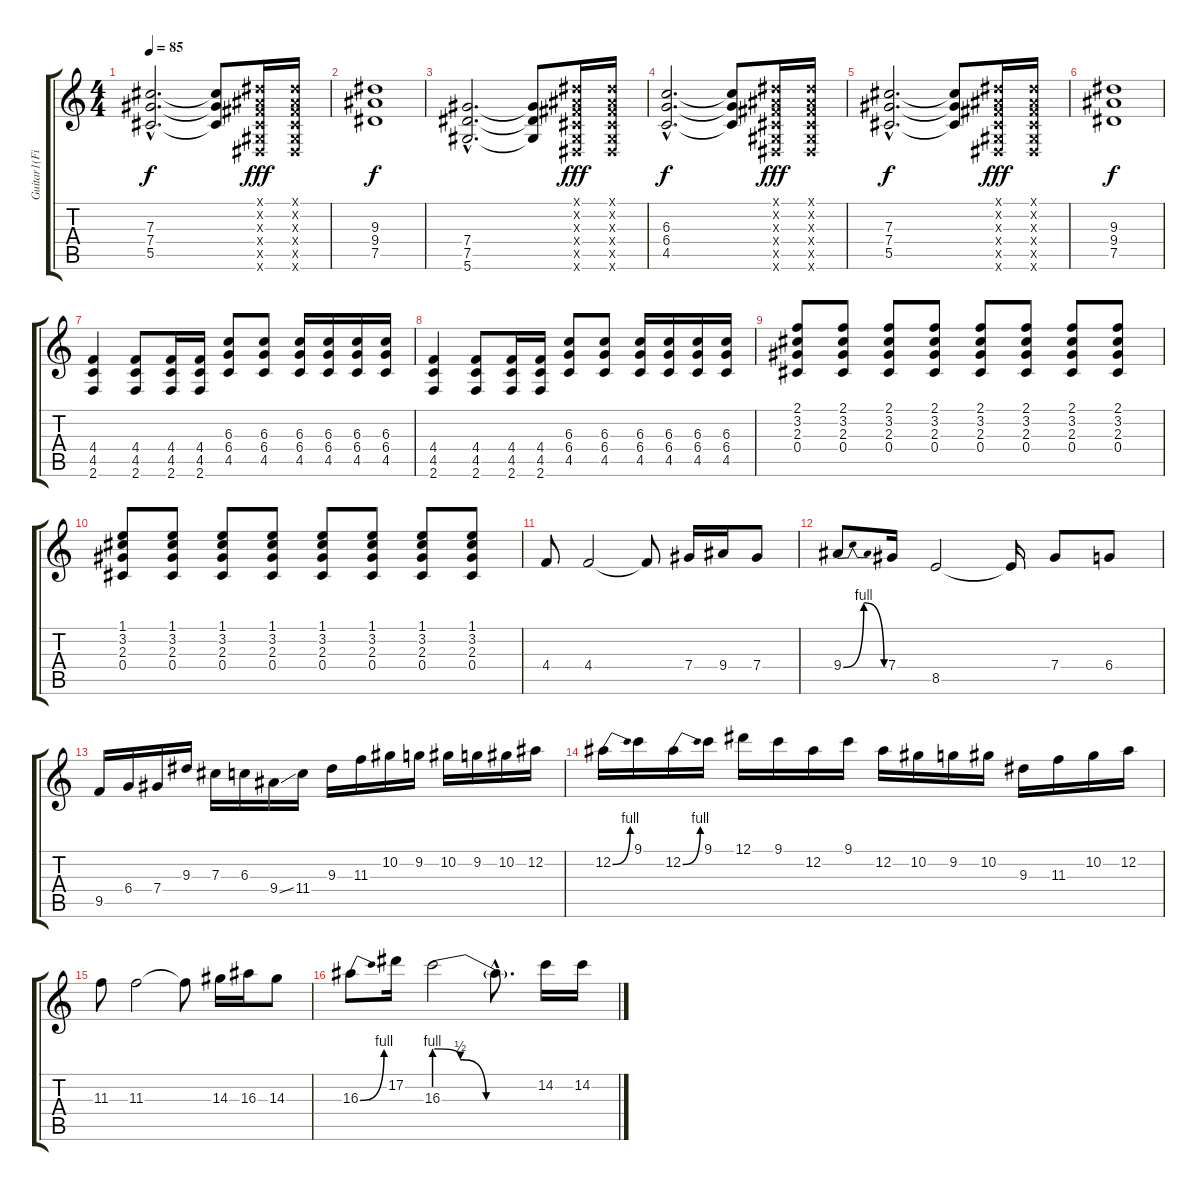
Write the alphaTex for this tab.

\track ("Guitar1(Fingering1)" "Guitar1(Fi") {instrument acousticguitarsteel}
\staff {score tabs}
\tuning (Eb4 Bb3 Gb3 Db3 Ab2 Eb2) {hide}
\ts (4 4)
\tempo 85
\clef g2
\ks c
(7.3{hac} 7.4{hac} 5.5{hac}).2{d dy f} (7.3{t} 7.4{t} 5.5{t}).8 (0.1{x} 0.2{x} 0.3{x} 0.4{x} 0.5{x} 0.6{x}).16{dy fff} (0.1{x} 0.2{x} 0.3{x} 0.4{x} 0.5{x} 0.6{x}).16 |
(9.3 9.4 7.5).1{dy f} |
(7.4{hac} 7.5{hac} 5.6{hac}).2{d} (7.4{t} 7.5{t} 5.6{t}).8 (0.1{x} 0.2{x} 0.3{x} 0.4{x} 0.5{x} 0.6{x}).16{dy fff} (0.1{x} 0.2{x} 0.3{x} 0.4{x} 0.5{x} 0.6{x}).16 |
(6.3{hac} 6.4{hac} 4.5{hac}).2{d dy f} (6.3{t} 6.4{t} 4.5{t}).8 (0.1{x} 0.2{x} 0.3{x} 0.4{x} 0.5{x} 0.6{x}).16{dy fff} (0.1{x} 0.2{x} 0.3{x} 0.4{x} 0.5{x} 0.6{x}).16 |
(7.3{hac} 7.4{hac} 5.5{hac}).2{d dy f} (7.3{t} 7.4{t} 5.5{t}).8 (0.1{x} 0.2{x} 0.3{x} 0.4{x} 0.5{x} 0.6{x}).16{dy fff} (0.1{x} 0.2{x} 0.3{x} 0.4{x} 0.5{x} 0.6{x}).16 |
(9.3 9.4 7.5).1{dy f} |
(4.4 4.5 2.6).4 (4.4 4.5 2.6).8 (4.4 4.5 2.6).16 (4.4 4.5 2.6).16 (6.3 6.4 4.5).8 (6.3 6.4 4.5).8 (6.3 6.4 4.5).16 (6.3 6.4 4.5).16 (6.3 6.4 4.5).16 (6.3 6.4 4.5).16 |
(4.4 4.5 2.6).4 (4.4 4.5 2.6).8 (4.4 4.5 2.6).16 (4.4 4.5 2.6).16 (6.3 6.4 4.5).8 (6.3 6.4 4.5).8 (6.3 6.4 4.5).16 (6.3 6.4 4.5).16 (6.3 6.4 4.5).16 (6.3 6.4 4.5).16 |
(2.1 3.2 2.3 0.4).8 (2.1 3.2 2.3 0.4).8 (2.1 3.2 2.3 0.4).8 (2.1 3.2 2.3 0.4).8 (2.1 3.2 2.3 0.4).8 (2.1 3.2 2.3 0.4).8 (2.1 3.2 2.3 0.4).8 (2.1 3.2 2.3 0.4).8 |
(1.1 3.2 2.3 0.4).8 (1.1 3.2 2.3 0.4).8 (1.1 3.2 2.3 0.4).8 (1.1 3.2 2.3 0.4).8 (1.1 3.2 2.3 0.4).8 (1.1 3.2 2.3 0.4).8 (1.1 3.2 2.3 0.4).8 (1.1 3.2 2.3 0.4).8 |
4.4.8 4.4.2 4.4{t}.8 7.4.16 9.4.16 7.4.8 |
9.4{be (bendrelease 0 0 30 4 30 4 60 0)}.8 7.4.16 8.5.2 8.5{t}.16 7.4.8 6.4.8 |
9.5.16 6.4.16 7.4.16 9.3.16 7.3.16 6.3.16 9.4{ss}.16 11.4.16 9.3.16 11.3.16 10.2.16 9.2.16 10.2.16 9.2.16 10.2.16 12.2.16 |
12.2{be (bend 0 0 60 4)}.16 9.1.16 12.2{be (bend 0 0 60 4)}.16 9.1.16 12.1.16 9.1.16 12.2.16 9.1.16 12.2.16 10.2.16 9.2.16 10.2.16 9.3.16 11.3.16 10.2.16 12.2.16 |
11.3.8 11.3.2 11.3{t}.8 14.3.16 16.3.16 14.3.8 |
16.3{be (bend 0 0 60 4)}.8 17.2.16 16.3{be (custom 0 4 15 2 30 0 60 0)}.2 16.3{hac t}.8{d} 14.2.16 14.2.16
